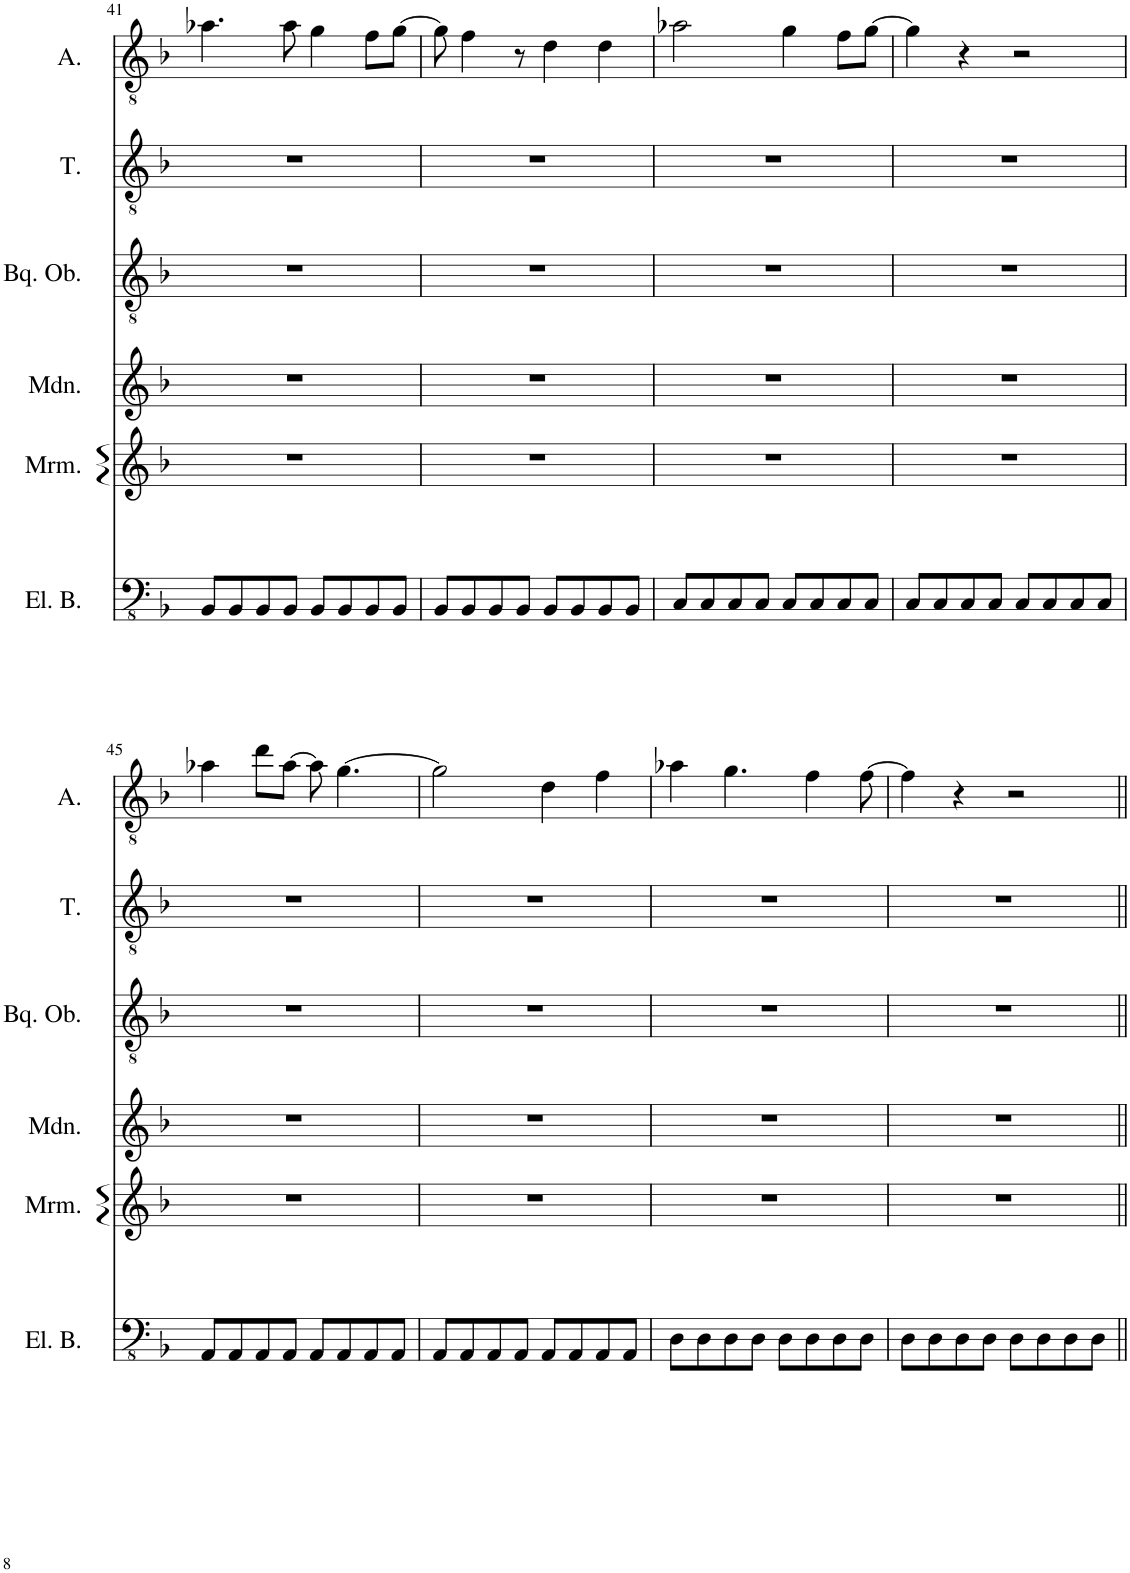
**kern	**kern	**kern	**kern	**kern	**kern
*part6	*part5	*part4	*part3	*part2	*part1
*staff6	*staff5	*staff4	*staff3	*staff2	*staff1
*I"Electric Bass	*I"Marimba	*I"Mandolin	*I"Baroque Oboe	*I"Tenor	*I"Alto
*I'El. B.	*I'Mrm.	*I'Mdn.	*I'Bq. Ob.	*I'T.	*I'A.
!!LO:PB:g=z
*clefFv4	*clefG2	*clefG2	*clefGv2	*clefGv2	*clefGv2
*	*	*	*Trd4c7	*	*
*k[b-]	*k[b-]	*k[b-]	*k[b-]	*k[b-]	*k[b-]
*M4/4	*M4/4	*M4/4	*M4/4	*M4/4	*M4/4
=41	=41	=41	=41	=41	=41
8BBB-/L	1r	1r	1r	1r	4.a-X\
8BBB-/	.	.	.	.	.
8BBB-/	.	.	.	.	.
8BBB-/J	.	.	.	.	8a-\
8BBB-/L	.	.	.	.	4g\
8BBB-/	.	.	.	.	.
8BBB-/	.	.	.	.	8f\L
8BBB-/J	.	.	.	.	[8g\J
=42	=42	=42	=42	=42	=42
8BBB-/L	1r	1r	1r	1r	8g\]
8BBB-/	.	.	.	.	4f\
8BBB-/	.	.	.	.	.
8BBB-/J	.	.	.	.	8r
8BBB-/L	.	.	.	.	4d\
8BBB-/	.	.	.	.	.
8BBB-/	.	.	.	.	4d\
8BBB-/J	.	.	.	.	.
=43	=43	=43	=43	=43	=43
8CC/L	1r	1r	1r	1r	2a-X\
8CC/	.	.	.	.	.
8CC/	.	.	.	.	.
8CC/J	.	.	.	.	.
8CC/L	.	.	.	.	4g\
8CC/	.	.	.	.	.
8CC/	.	.	.	.	8f\L
8CC/J	.	.	.	.	[8g\J
=44	=44	=44	=44	=44	=44
8CC/L	1r	1r	1r	1r	4g\]
8CC/	.	.	.	.	.
8CC/	.	.	.	.	4r
8CC/J	.	.	.	.	.
8CC/L	.	.	.	.	2r
8CC/	.	.	.	.	.
8CC/	.	.	.	.	.
8CC/J	.	.	.	.	.
!!LO:LB:g=z
=45	=45	=45	=45	=45	=45
8AAA/L	1r	1r	1r	1r	4a-X\
8AAA/	.	.	.	.	.
8AAA/	.	.	.	.	8dd\L
8AAA/J	.	.	.	.	[8a-\J
8AAA/L	.	.	.	.	8a-\]
8AAA/	.	.	.	.	[4.g\
8AAA/	.	.	.	.	.
8AAA/J	.	.	.	.	.
=46	=46	=46	=46	=46	=46
8AAA/L	1r	1r	1r	1r	2g\]
8AAA/	.	.	.	.	.
8AAA/	.	.	.	.	.
8AAA/J	.	.	.	.	.
8AAA/L	.	.	.	.	4d\
8AAA/	.	.	.	.	.
8AAA/	.	.	.	.	4f\
8AAA/J	.	.	.	.	.
=47	=47	=47	=47	=47	=47
8DD\L	1r	1r	1r	1r	4a-X\
8DD\	.	.	.	.	.
8DD\	.	.	.	.	4.g\
8DD\J	.	.	.	.	.
8DD\L	.	.	.	.	.
8DD\	.	.	.	.	4f\
8DD\	.	.	.	.	.
8DD\J	.	.	.	.	[8f\
=48	=48	=48	=48	=48	=48
8DD\L	1r	1r	1r	1r	4f\]
8DD\	.	.	.	.	.
8DD\	.	.	.	.	4r
8DD\J	.	.	.	.	.
8DD\L	.	.	.	.	2r
8DD\	.	.	.	.	.
8DD\	.	.	.	.	.
8DD\J	.	.	.	.	.
=||	=||	=||	=||	=||	=||
*-	*-	*-	*-	*-	*-
